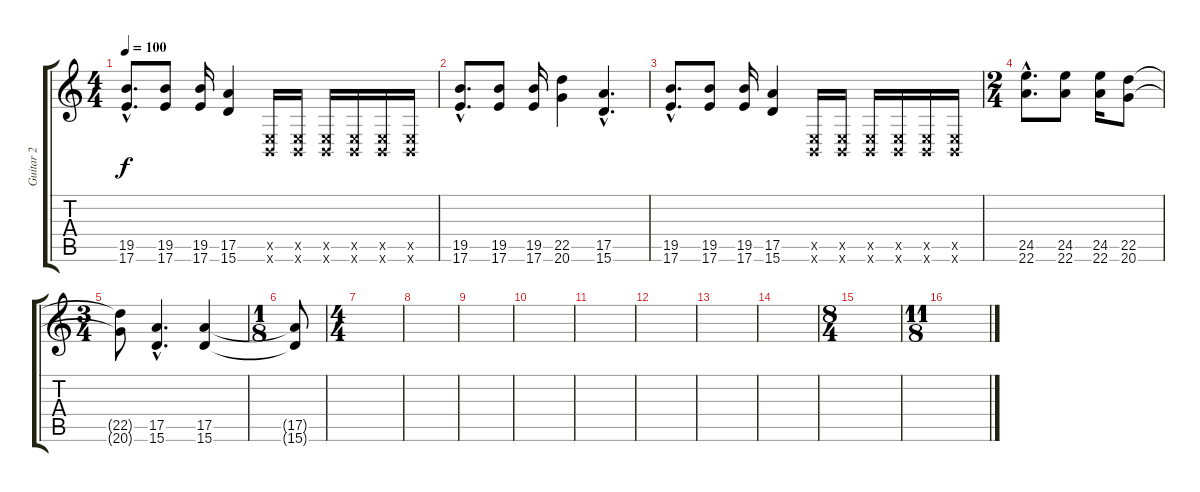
\track ("Guitar 2" "Guitar 2") {instrument overdrivenguitar}
\staff {score tabs}
\tuning (E4 B3 G3 D3 E2 B1) {hide}
\ts (4 4)
\tempo 100
\clef g2
\ks c
(19.5{hac} 17.6{hac}).8{d dy f} (19.5 17.6).8 (19.5 17.6).16 (17.5 15.6).4 (0.5{x} 0.6{x}).16 (0.5{x} 0.6{x}).16 (0.5{x} 0.6{x}).16 (0.5{x} 0.6{x}).16 (0.5{x} 0.6{x}).16 (0.5{x} 0.6{x}).16 |
(19.5{hac} 17.6{hac}).8{d} (19.5 17.6).8 (19.5 17.6).16 (22.5 20.6).4 (17.5{hac} 15.6{hac}).4{d} |
(19.5{hac} 17.6{hac}).8{d} (19.5 17.6).8 (19.5 17.6).16 (17.5 15.6).4 (0.5{x} 0.6{x}).16 (0.5{x} 0.6{x}).16 (0.5{x} 0.6{x}).16 (0.5{x} 0.6{x}).16 (0.5{x} 0.6{x}).16 (0.5{x} 0.6{x}).16 |
\ts (2 4)
(24.5{hac} 22.6{hac}).8{d} (24.5 22.6).8 (24.5 22.6).16 (22.5 20.6).8 |
\ts (3 4)
(22.5{t} 20.6{t}).8 (17.5{hac} 15.6{hac}).4{d} (17.5 15.6).4 |
\ts (1 8)
(17.5{t} 15.6{t}).8 |
\ts (4 4)
|
|
|
|
|
|
|
|
\ts (8 4)
|
\ts (11 8)
